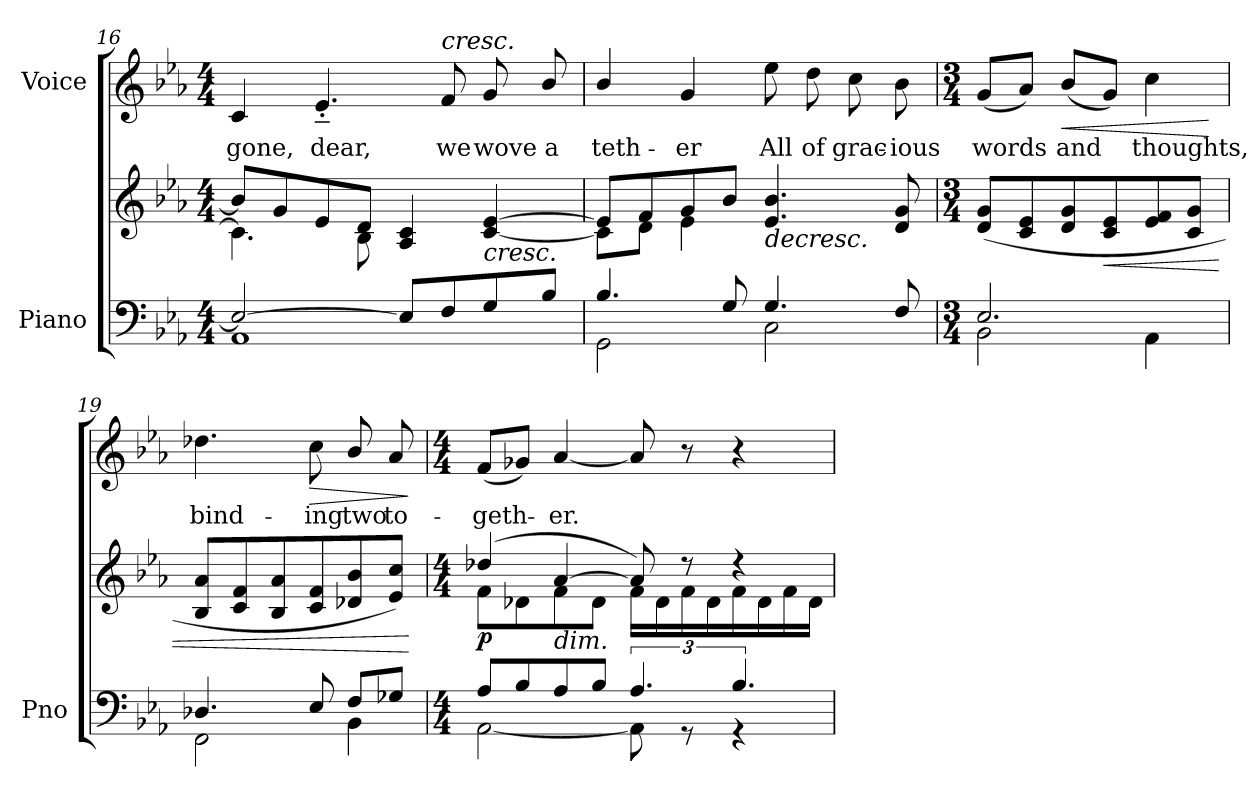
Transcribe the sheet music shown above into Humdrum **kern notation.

**kern	**kern	**dynam	**kern	**text	**dynam
*part2	*part2	*part2	*part1	*part1	*part1
*staff3	*staff2	*staff2/3	*staff1	*staff1	*staff1
*I"Piano	*	*	*I"Voice	*	*
*I'Pno	*	*	*	*	*
*clefF4	*clefG2	*	*clefG2	*	*
*k[b-e-a-]	*k[b-e-a-]	*	*k[b-e-a-]	*	*
*M4/4	*M4/4	*	*M4/4	*	*
=16	=16	=16	=16	=16	=16
*^	*^	*	*	*	*
2E-/_	1AA-	8b-/L]	4.c\]	.	4c/	gone,	.
.	.	8g/	.	.	.	.	.
.	.	8e-/	.	.	4.e-'~/	dear,	.
.	.	8d/J	8B-\	.	.	.	.
8E-/L]	.	4A-/ 4c/	2ryy	.	.	.	.
!	!	!	!	!	!LO:TX:a:i:t=cresc.	!	!
8F/	.	.	.	.	8f/	we	.
!	!	!LO:TX:b:i:t=cresc.	!	!	!	!	!
8G/	.	[<4c/ [4e-/	.	.	8g/	wove	.
8B-/J	.	.	.	.	8b-/	a	.
=17	=17	=17	=17	=17	=17	=17	=17
4.B-/	2GG\	8e-/L]	8c\L]	.	4b-/	teth-	.
.	.	8f/	8d\J	.	.	.	.
.	.	8g/	4e-\	.	4g/	-er	.
8G/	.	8b-/J	.	.	.	.	.
!	!	!	!	!LO:HP:b	!	!	!
4.G/	2C\	4.e-/ 4.b-/	2ryy	>	8ee-\	All	.
.	.	.	.	.	8dd\	of	.
.	.	.	.	.	8cc\	grac-	.
8F/	.	8d/ 8g/	.	.	8b-\	-ious	.
*	*	*v	*v	*	*	*	*
=18	=18	=18	=18	=18	=18	=18
*M3/4	*	*M3/4	*	*M3/4	*	*
2.E-/	2BB-\	(<8d/ 8g/L	.	(8g/L	words	.
.	.	8c/ 8e-/	.	8a-/J)	.	.
!	!	!	!	!	!	!LO:HP:b
.	.	8d/ 8g/	.	(8b-/L	and	<
!	!	!	!LO:HP:b	!	!	!
.	.	8c/ 8e-/	<	8g/J)	.	.
.	4AA-\	8e-/ 8f/	.	4cc\	thoughts,	.
.	.	8c/ 8g/J	.	.	.	.
*v	*v	*	*	*	*	*
.	.	]	.	.	[
=19	=19	=19	=19	=19	=19
*^	*	*	*	*	*
4.D-X/	2FF\	8B-/ 8a-/L	.	4.dd-X\	bind-	.
.	.	8c/ 8f/	.	.	.	.
.	.	8B-/ 8a-/	.	.	.	.
!	!	!	!	!	!	!LO:HP:b
8E-/	.	8c/ 8f/	.	8cc\	-ing	>
8F/L	4BB-\	8d-X/ 8b-/	.	8b-/	two	.
8G-X/J	.	8e-/ 8cc/J)	.	8a-/	to-	.
*v	*v	*	*	*	*	*
.	.	[	.	.	]
=20	=20	=20	=20	=20	=20
*M4/4	*M4/4	*	*M4/4	*	*
*^	*^	*	*	*	*
!	!	!	!	!LO:DY:b	!	!	!
8A-/L	[2AA-\	(4dd-X/	8f\L	p	(8f/L	-geth-	.
8B-/	.	.	8d-X\	.	8g-X/J)	.	.
!	!	!LO:TX:b:i:t=dim.	!	!	!	!	!
8A-/	.	[4a-/	8f\	.	[4a-/	-er.	.
8B-/J	.	.	8d-\J	.	.	.	.
*	*	*tremolo	*	*	*	*	*
6.A-/	8AA-\]	8a-/])	16f\LL	.	8a-/]	.	.
.	.	.	16d-\	.	.	.	.
.	8r	8r	16f\	.	8r	.	.
.	.	.	16d-\	.	.	.	.
6.B-/	4r	4r	16f\	.	4r	.	.
.	.	.	16d-\	.	.	.	.
.	.	.	16f\	.	.	.	.
.	.	.	16d-\JJ	.	.	.	.
*	*	*Xtremolo	*	*	*	*	*
.	.	.	.	.	.	.	.
.	.	.	.	.	.	.	.
.	.	.	.	.	.	.	.
.	.	.	.	.	.	.	.
*v	*v	*	*	*	*	*	*
*	*v	*v	*	*	*	*
=	=	=	=	=	=
*-	*-	*-	*-	*-	*-
